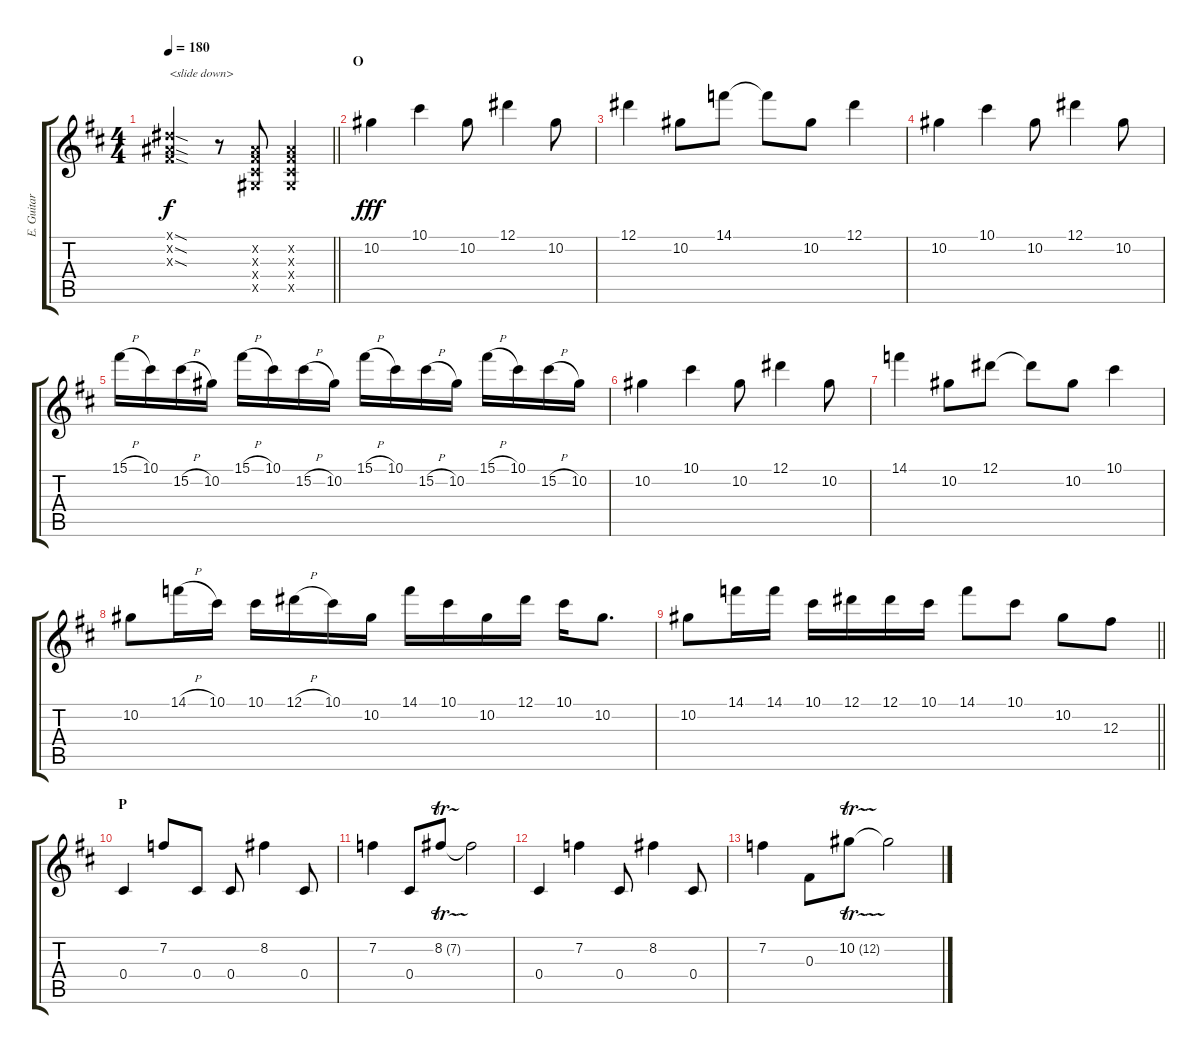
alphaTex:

\track ("E. Guitar II" "E. Guitar ") {instrument overdrivenguitar}
\staff {score tabs}
\tuning (Eb4 Bb3 Gb3 Db3 Ab2 Eb2) {hide}
\ts (4 4)
\tempo 180
\clef g2
\barLineRight lightlight
\ks d
(0.1{sod x} 0.2{sod x} 0.3{sod x}).2{txt "<slide down>" dy f} r.8 (0.2{x} 0.3{x} 0.4{x} 0.5{x}).8 (0.2{x} 0.3{x} 0.4{x} 0.5{x}).4 |
\section ("" "O")
10.2.4{dy fff} 10.1.4 10.2.8 12.1.4 10.2.8 |
12.1.4 10.2.8 14.1.8 14.1{t}.8 10.2.8 12.1.4 |
10.2.4 10.1.4 10.2.8 12.1.4 10.2.8 |
15.1{h}.16 10.1.16 15.2{h}.16 10.2.16 15.1{h}.16 10.1.16 15.2{h}.16 10.2.16 15.1{h}.16 10.1.16 15.2{h}.16 10.2.16 15.1{h}.16 10.1.16 15.2{h}.16 10.2.16 |
10.2.4 10.1.4 10.2.8 12.1.4 10.2.8 |
14.1.4 10.2.8 12.1.8 12.1{t}.8 10.2.8 10.1.4 |
10.2.8 14.1{h}.16 10.1.16 10.1.16 12.1{h}.16 10.1.16 10.2.16 14.1.16 10.1.16 10.2.16 12.1.16 10.1.16 10.2.8{d} |
\barLineRight lightlight
10.2.8 14.1.16 14.1.16 10.1.16 12.1.16 12.1.16 10.1.16 14.1.8 10.1.8 10.2.8 12.3.8 |
\section ("" "P")
0.4.4 7.2.8 0.4.8 0.4.8 8.2.4 0.4.8 |
7.2.4 0.4.8 8.2{tr (7 16)}.8 8.2{t}.2 |
0.4.4 7.2.4 0.4.8 8.2.4 0.4.8 |
7.2.4 0.3.8 10.2{tr (12 16)}.8 10.2{t}.2
